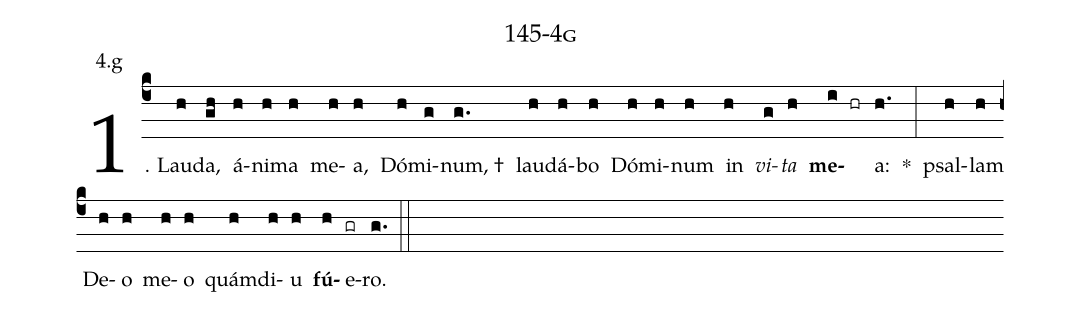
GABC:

name: 145-4g;
annotation: 4.g;
%%
(c4)1. Lau(h)da,(gh) á(h)ni(h)ma(h) me(h)a,(h) Dó(h)mi(g)num, †(g.) lau(h)dá(h)bo(h) Dó(h)mi(h)num(h) in(h) <i>vi</i>(g)<i>ta</i>(h) <b>me</b>(i hr)a:(h.) *(:) psal(h)lam(h) De(h)o(h) me(h)o(h) quám(h)di(h)u(h) <b>fú</b>(h)e(gr)ro.(g.) (::)
